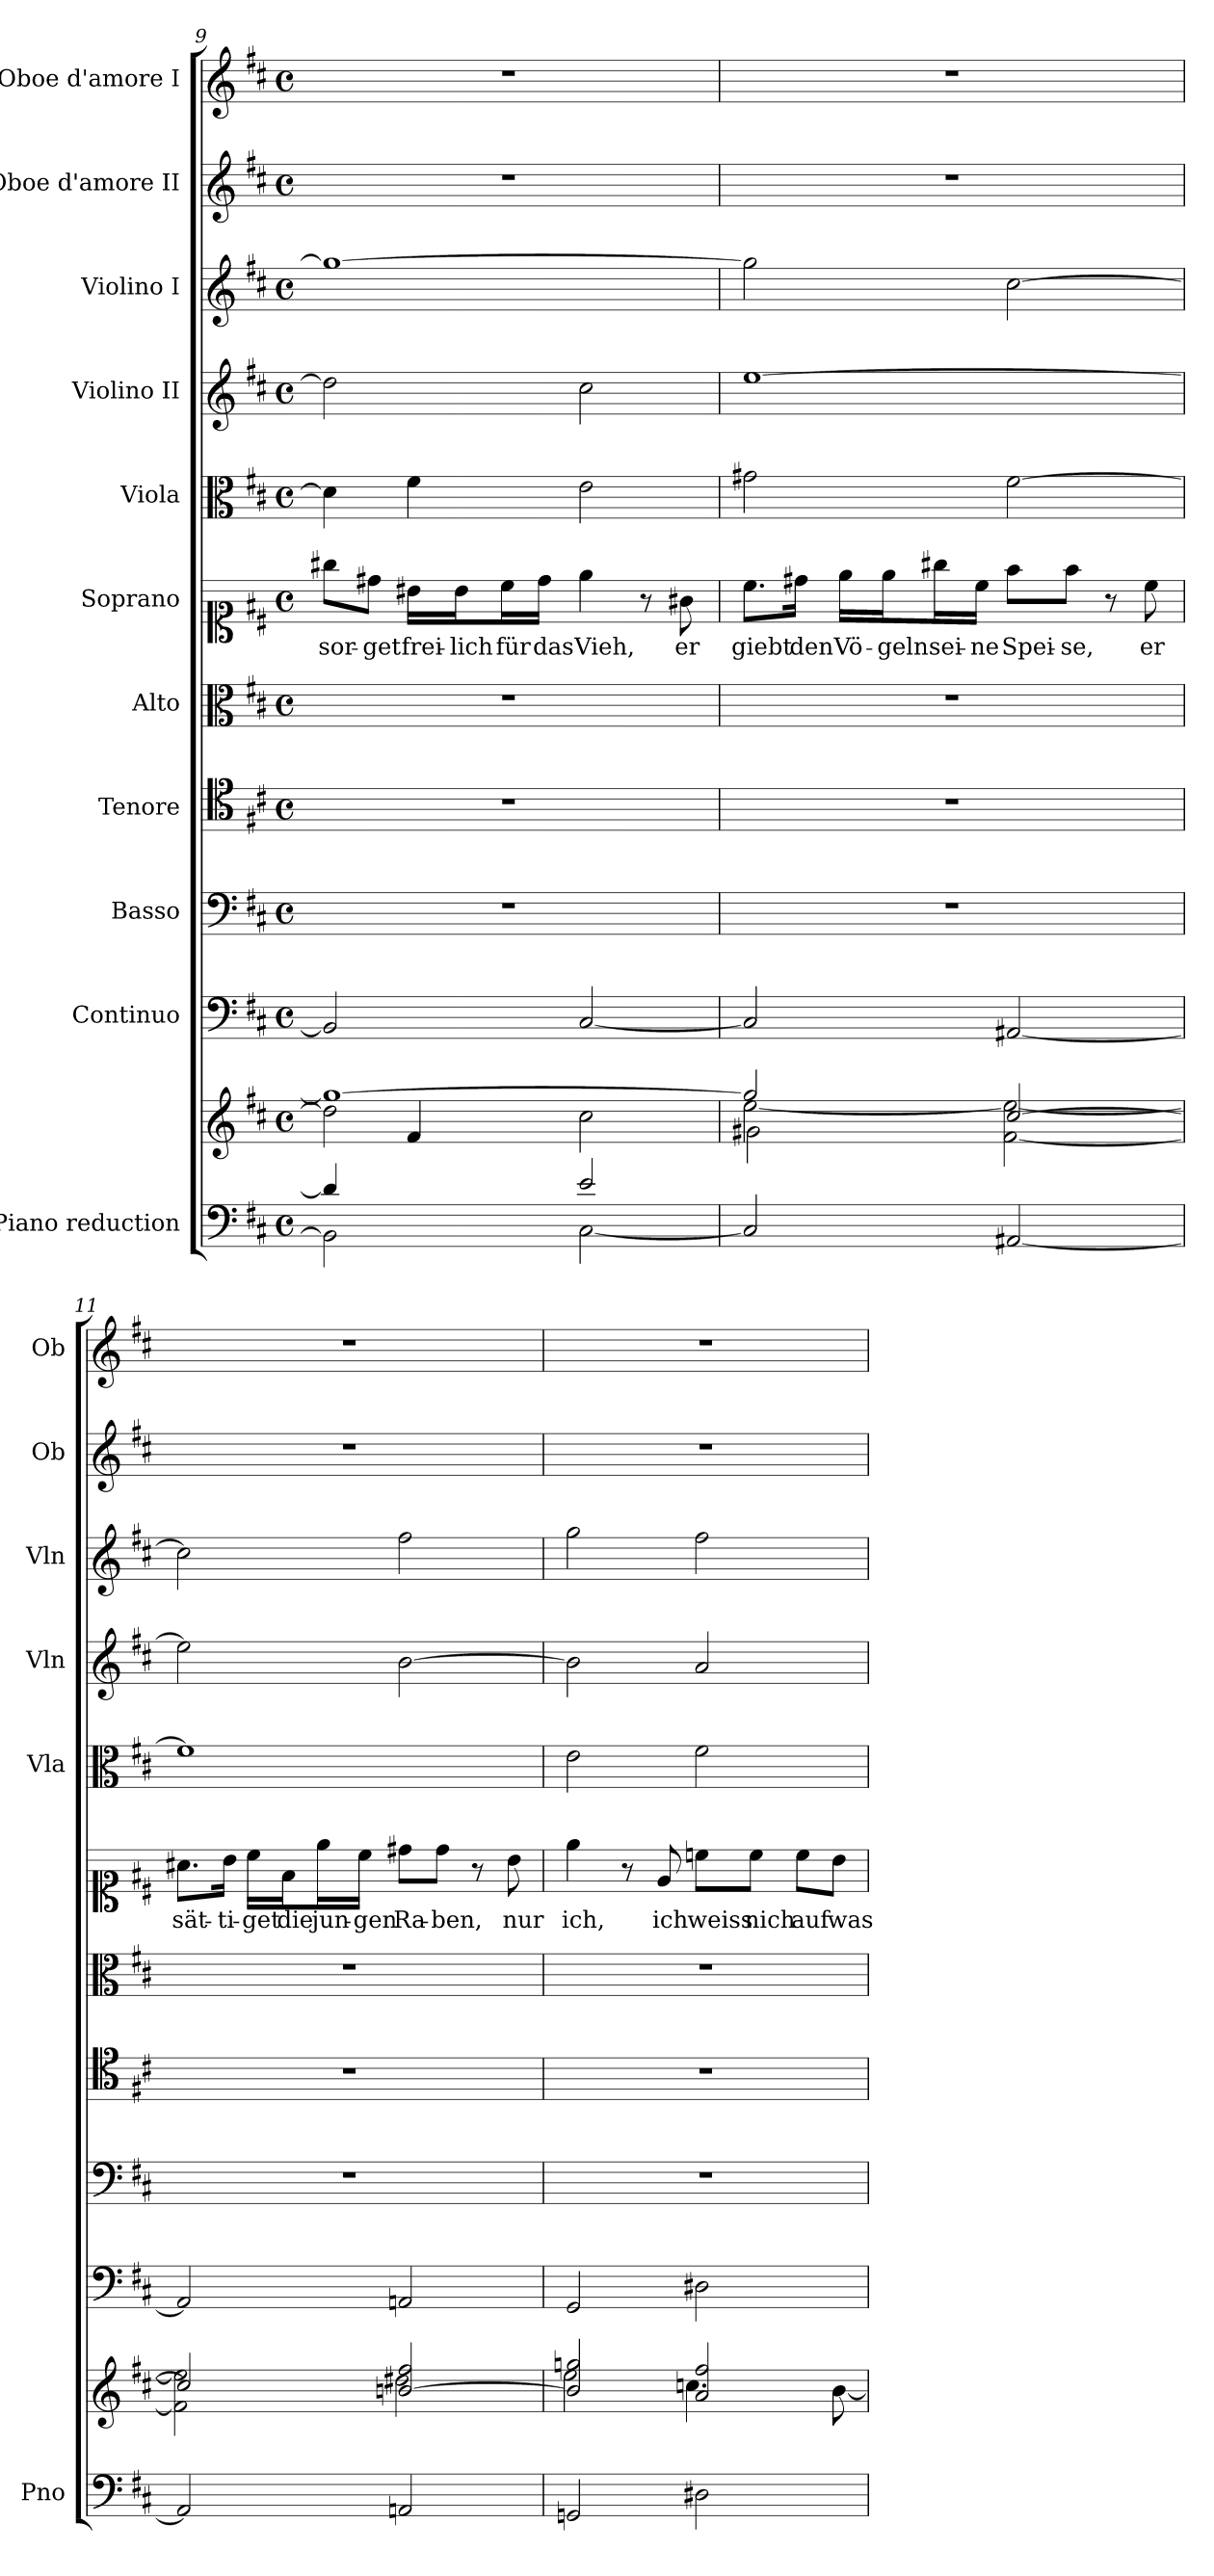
**kern	**kern	**kern	**kern	**kern	**kern	**kern	**text	**kern	**kern	**kern	**kern	**kern
*part11	*part11	*part10	*part9	*part8	*part7	*part6	*part6	*part5	*part4	*part3	*part2	*part1
*staff12	*staff11	*staff10	*staff9	*staff8	*staff7	*staff6	*staff6	*staff5	*staff4	*staff3	*staff2	*staff1
*I"Piano reduction	*	*I"Continuo	*I"Basso	*I"Tenore	*I"Alto	*I"Soprano	*	*I"Viola	*I"Violino II	*I"Violino I	*I"Oboe d'amore II	*I"Oboe d'amore I
*I'Pno	*	*	*	*	*	*	*	*I'Vla	*I'Vln	*I'Vln	*I'Ob	*I'Ob
*clefF4	*clefG2	*clefF4	*clefF4	*clefC4	*clefC3	*clefC1	*	*clefC3	*clefG2	*clefG2	*clefG2	*clefG2
*k[f#c#]	*k[f#c#]	*k[f#c#]	*k[f#c#]	*k[f#c#]	*k[f#c#]	*k[f#c#]	*	*k[f#c#]	*k[f#c#]	*k[f#c#]	*k[f#c#]	*k[f#c#]
*M4/4	*M4/4	*M4/4	*M4/4	*M4/4	*M4/4	*M4/4	*	*M4/4	*M4/4	*M4/4	*M4/4	*M4/4
*met(c)	*met(c)	*met(c)	*met(c)	*met(c)	*met(c)	*met(c)	*	*met(c)	*met(c)	*met(c)	*met(c)	*met(c)
=9	=9	=9	=9	=9	=9	=9	=9	=9	=9	=9	=9	=9
*^	*^	*	*	*	*	*	*	*	*	*	*	*
*	*	*	*^	*	*	*	*	*	*	*	*	*	*	*
!	!	!	!	!	!	!	!	!	!	!LO:LY:b	!	!	!	!	!
4d#/]	2BB#\]	1gg#_	2dd#\]	4ryy	2BB#/]	1r	1r	1r	8gg#X\L	sor-	4d#\]	2dd#\]	1gg#_	1r	1r
!	!	!	!	!	!	!	!	!	!	!LO:LY:b	!	!	!	!	!
.	.	.	.	.	.	.	.	.	8dd#X\J	-get	.	.	.	.	.
!	!	!	!	!	!	!	!	!	!	!LO:LY:b	!	!	!	!	!
4ryy	.	.	.	4f#/	.	.	.	.	16b#X\LL	frei-	4f#\	.	.	.	.
!	!	!	!	!	!	!	!	!	!	!LO:LY:b	!	!	!	!	!
.	.	.	.	.	.	.	.	.	16b#\J	-lich	.	.	.	.	.
!	!	!	!	!	!	!	!	!	!	!LO:LY:b	!	!	!	!	!
.	.	.	.	.	.	.	.	.	16cc#\L	für	.	.	.	.	.
!	!	!	!	!	!	!	!	!	!	!LO:LY:b	!	!	!	!	!
.	.	.	.	.	.	.	.	.	16dd#\JJ	das	.	.	.	.	.
!	!	!	!	!	!	!	!	!	!	!LO:LY:b	!	!	!	!	!
2e/	[2C#\	.	2cc#\	2ryy	[2C#/	.	.	.	4ee\	Vieh,	2e\	2cc#\	.	.	.
.	.	.	.	.	.	.	.	.	8r	.	.	.	.	.	.
!	!	!	!	!	!	!	!	!	!	!LO:LY:b	!	!	!	!	!
.	.	.	.	.	.	.	.	.	8g#X\	er	.	.	.	.	.
*v	*v	*	*	*	*	*	*	*	*	*	*	*	*	*	*
!!LO:PB:g=z
=10	=10	=10	=10	=10	=10	=10	=10	=10	=10	=10	=10	=10	=10	=10
!	!	!	!	!	!	!	!	!	!LO:LY:b	!	!	!	!	!
2C#/]	2gg#/]	[2ee\	2g#X\	2C#/]	1r	1r	1r	8.cc#\L	giebt	2g#X\	[1ee	2gg#\]	1r	1r
!	!	!	!	!	!	!	!	!	!LO:LY:b	!	!	!	!	!
.	.	.	.	.	.	.	.	16dd#X\Jk	den	.	.	.	.	.
!	!	!	!	!	!	!	!	!	!LO:LY:b	!	!	!	!	!
.	.	.	.	.	.	.	.	16ee\LL	Vö-	.	.	.	.	.
!	!	!	!	!	!	!	!	!	!LO:LY:b	!	!	!	!	!
.	.	.	.	.	.	.	.	16ee\J	-geln	.	.	.	.	.
!	!	!	!	!	!	!	!	!	!LO:LY:b	!	!	!	!	!
.	.	.	.	.	.	.	.	16gg#X\L	sei-	.	.	.	.	.
!	!	!	!	!	!	!	!	!	!LO:LY:b	!	!	!	!	!
.	.	.	.	.	.	.	.	16cc#\JJ	-ne	.	.	.	.	.
!	!	!	!	!	!	!	!	!	!LO:LY:b	!	!	!	!	!
[2AA#X/	[2cc#/	[2f#\ 2ee\_	2ryy	[2AA#X/	.	.	.	8ff#\L	Spei-	[2f#\	.	[2cc#\	.	.
!	!	!	!	!	!	!	!	!	!LO:LY:b	!	!	!	!	!
.	.	.	.	.	.	.	.	8ff#\J	-se,	.	.	.	.	.
.	.	.	.	.	.	.	.	8r	.	.	.	.	.	.
!	!	!	!	!	!	!	!	!	!LO:LY:b	!	!	!	!	!
.	.	.	.	.	.	.	.	8cc#\	er	.	.	.	.	.
*	*	*v	*v	*	*	*	*	*	*	*	*	*	*	*
=11	=11	=11	=11	=11	=11	=11	=11	=11	=11	=11	=11	=11	=11
!	!	!	!	!	!	!	!	!LO:LY:b	!	!	!	!	!
2AA#/]	2cc#/]	2f#\] 2ee\]	2AA#/]	1r	1r	1r	8.a#X\L	sät-	1f#]	2ee\]	2cc#\]	1r	1r
!	!	!	!	!	!	!	!	!LO:LY:b	!	!	!	!	!
.	.	.	.	.	.	.	16b\Jk	-ti-	.	.	.	.	.
!	!	!	!	!	!	!	!	!LO:LY:b	!	!	!	!	!
.	.	.	.	.	.	.	16cc#\LL	-get	.	.	.	.	.
!	!	!	!	!	!	!	!	!LO:LY:b	!	!	!	!	!
.	.	.	.	.	.	.	16f#\J	die	.	.	.	.	.
!	!	!	!	!	!	!	!	!LO:LY:b	!	!	!	!	!
.	.	.	.	.	.	.	16ee\L	jun-	.	.	.	.	.
!	!	!	!	!	!	!	!	!LO:LY:b	!	!	!	!	!
.	.	.	.	.	.	.	16cc#\JJ	-gen	.	.	.	.	.
!	!	!	!	!	!	!	!	!LO:LY:b	!	!	!	!	!
2AAn/	[<2bn/ 2ff#/	2dd#X\	2AAn/	.	.	.	8dd#X\L	Ra-	.	[2b\	2ff#\	.	.
!	!	!	!	!	!	!	!	!LO:LY:b	!	!	!	!	!
.	.	.	.	.	.	.	8dd#\J	-ben,	.	.	.	.	.
.	.	.	.	.	.	.	8r	.	.	.	.	.	.
!	!	!	!	!	!	!	!	!LO:LY:b	!	!	!	!	!
.	.	.	.	.	.	.	8b\	nur	.	.	.	.	.
=12	=12	=12	=12	=12	=12	=12	=12	=12	=12	=12	=12	=12	=12
!	!	!	!	!	!	!	!	!LO:LY:b	!	!	!	!	!
2GGn/	2b/] 2ggn/	2ee\	2GG/	1r	1r	1r	4ee\	ich,	2e\	2b\]	2gg\	1r	1r
.	.	.	.	.	.	.	8r	.	.	.	.	.	.
!	!	!	!	!	!	!	!	!LO:LY:b	!	!	!	!	!
.	.	.	.	.	.	.	8e/	ich	.	.	.	.	.
!	!	!	!	!	!	!	!	!LO:LY:b	!	!	!	!	!
2D#X\	2a/ 2ff#/	4.ccn\	2D#X\	.	.	.	8ccn\L	weiss	2f#\	2a/	2ff#\	.	.
!	!	!	!	!	!	!	!	!LO:LY:b	!	!	!	!	!
.	.	.	.	.	.	.	8cc\J	nich	.	.	.	.	.
!	!	!	!	!	!	!	!	!LO:LY:b	!	!	!	!	!
.	.	.	.	.	.	.	8cc\L	auf	.	.	.	.	.
!	!	!	!	!	!	!	!	!LO:LY:b	!	!	!	!	!
.	.	[>8b\	.	.	.	.	8b\J	was	.	.	.	.	.
*	*v	*v	*	*	*	*	*	*	*	*	*	*	*
=	=	=	=	=	=	=	=	=	=	=	=	=
*-	*-	*-	*-	*-	*-	*-	*-	*-	*-	*-	*-	*-
